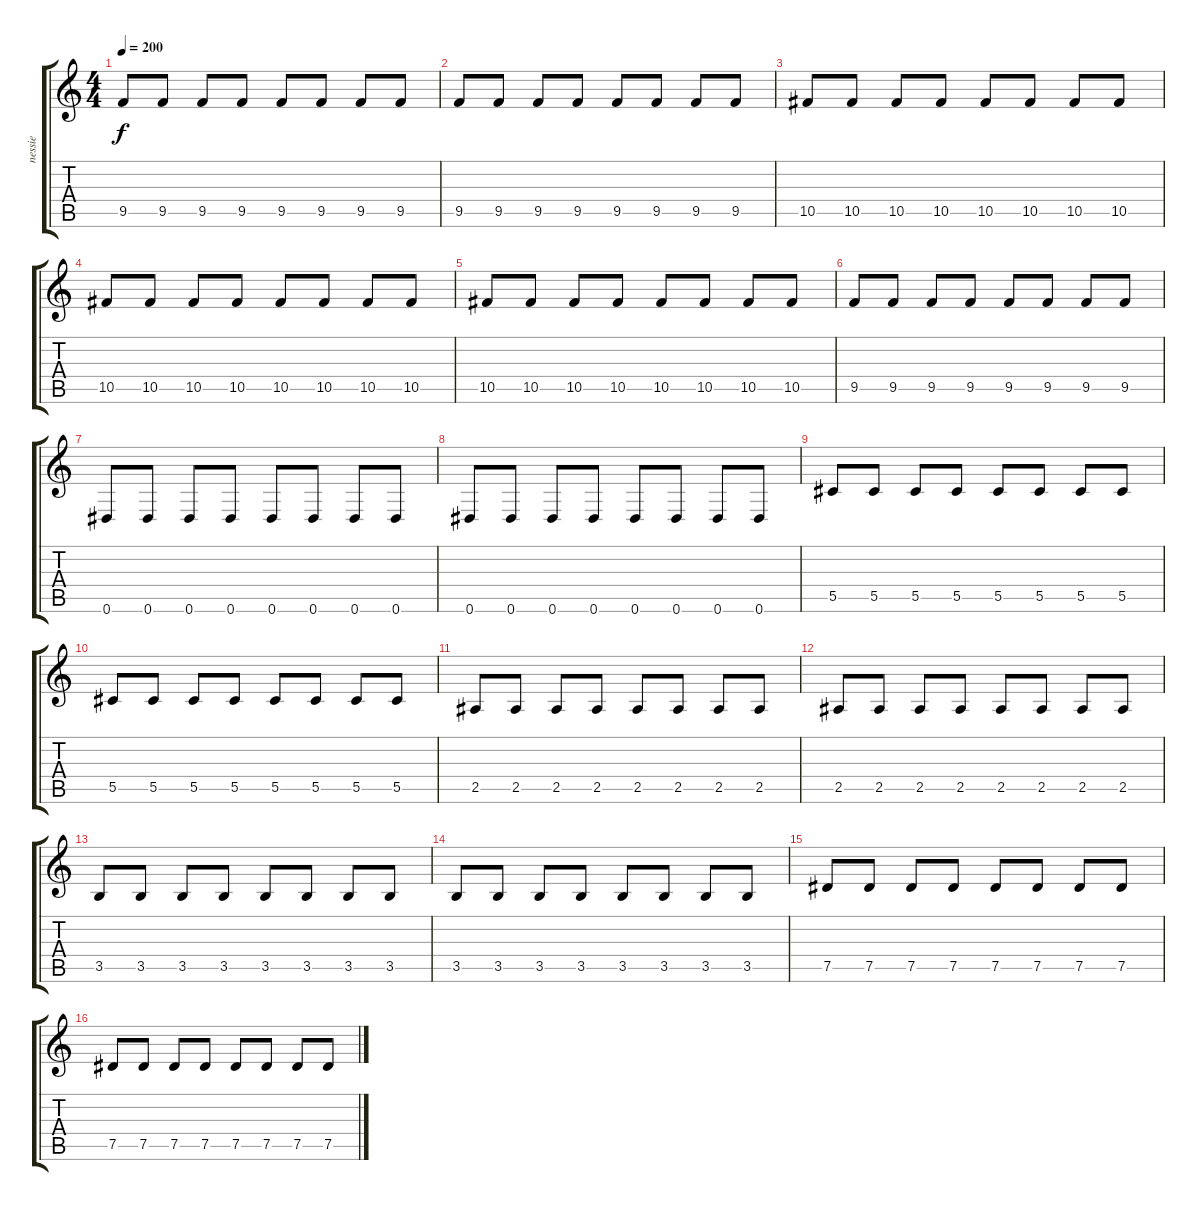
\track ("nessie" "nessie") {instrument distortionguitar}
\staff {score tabs}
\tuning (Eb4 Bb3 Gb3 Db3 Ab2 Eb2) {hide}
\ts (4 4)
\tempo 200
\clef g2
\ks c
9.5.8{dy f} 9.5.8 9.5.8 9.5.8 9.5.8 9.5.8 9.5.8 9.5.8 |
9.5.8 9.5.8 9.5.8 9.5.8 9.5.8 9.5.8 9.5.8 9.5.8 |
10.5.8 10.5.8 10.5.8 10.5.8 10.5.8 10.5.8 10.5.8 10.5.8 |
10.5.8 10.5.8 10.5.8 10.5.8 10.5.8 10.5.8 10.5.8 10.5.8 |
10.5.8 10.5.8 10.5.8 10.5.8 10.5.8 10.5.8 10.5.8 10.5.8 |
9.5.8 9.5.8 9.5.8 9.5.8 9.5.8 9.5.8 9.5.8 9.5.8 |
0.6.8 0.6.8 0.6.8 0.6.8 0.6.8 0.6.8 0.6.8 0.6.8 |
0.6.8 0.6.8 0.6.8 0.6.8 0.6.8 0.6.8 0.6.8 0.6.8 |
5.5.8 5.5.8 5.5.8 5.5.8 5.5.8 5.5.8 5.5.8 5.5.8 |
5.5.8 5.5.8 5.5.8 5.5.8 5.5.8 5.5.8 5.5.8 5.5.8 |
2.5.8 2.5.8 2.5.8 2.5.8 2.5.8 2.5.8 2.5.8 2.5.8 |
2.5.8 2.5.8 2.5.8 2.5.8 2.5.8 2.5.8 2.5.8 2.5.8 |
3.5.8 3.5.8 3.5.8 3.5.8 3.5.8 3.5.8 3.5.8 3.5.8 |
3.5.8 3.5.8 3.5.8 3.5.8 3.5.8 3.5.8 3.5.8 3.5.8 |
7.5.8 7.5.8 7.5.8 7.5.8 7.5.8 7.5.8 7.5.8 7.5.8 |
7.5.8 7.5.8 7.5.8 7.5.8 7.5.8 7.5.8 7.5.8 7.5.8
